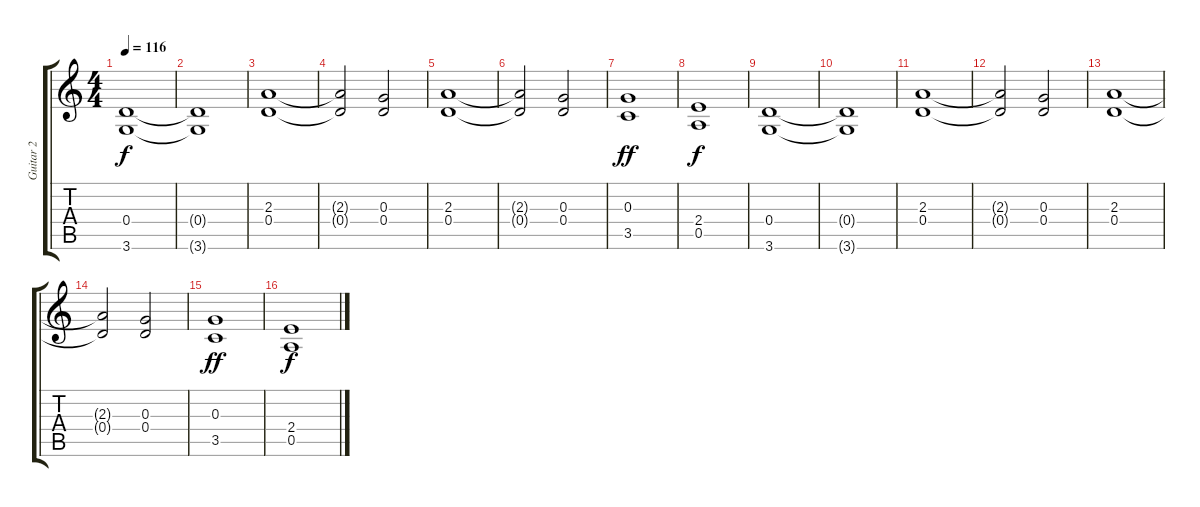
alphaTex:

\track ("Guitar 2" "Guitar 2") {instrument overdrivenguitar}
\staff {score tabs}
\tuning (E4 B3 G3 D3 A2 E2) {hide}
\ts (4 4)
\tempo 116
\clef g2
\ks c
(0.4 3.6).1{dy f} |
(0.4{t} 3.6{t}).1 |
(2.3 0.4).1 |
(2.3{t} 0.4{t}).2 (0.3 0.4).2 |
(2.3 0.4).1 |
(2.3{t} 0.4{t}).2 (0.3 0.4).2 |
(0.3 3.5).1{dy ff} |
(2.4 0.5).1{dy f} |
(0.4 3.6).1 |
(0.4{t} 3.6{t}).1 |
(2.3 0.4).1 |
(2.3{t} 0.4{t}).2 (0.3 0.4).2 |
(2.3 0.4).1 |
(2.3{t} 0.4{t}).2 (0.3 0.4).2 |
(0.3 3.5).1{dy ff} |
(2.4 0.5).1{dy f}
